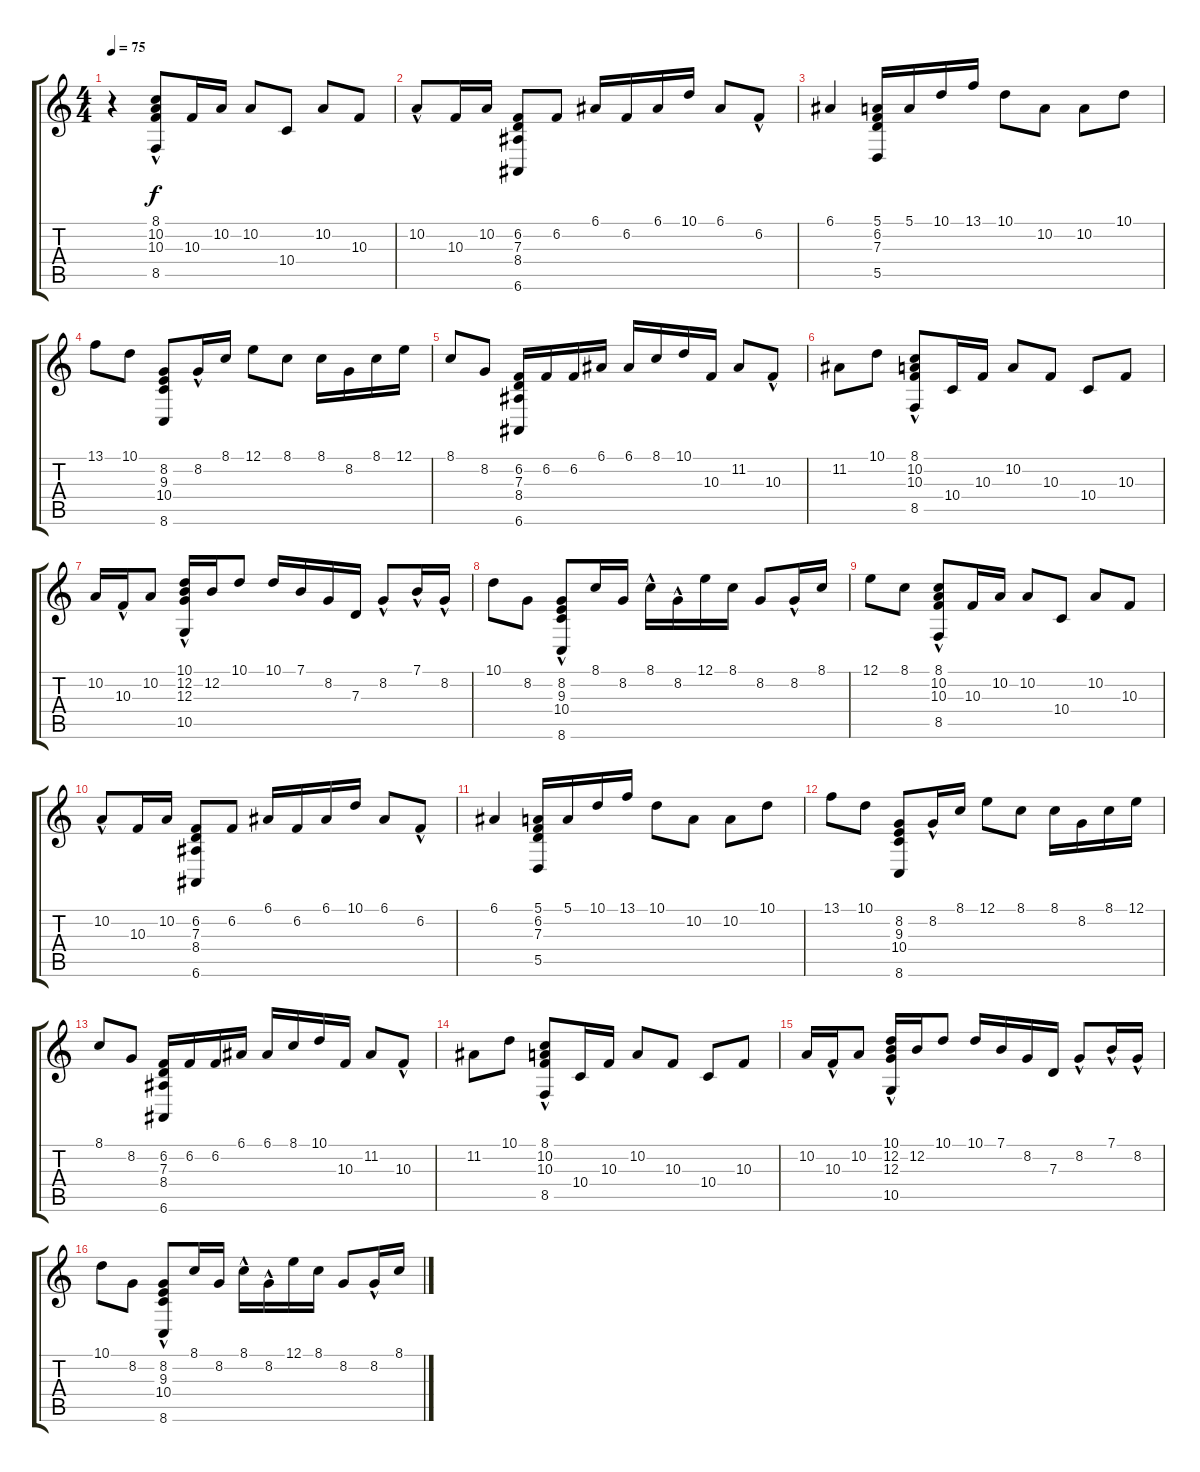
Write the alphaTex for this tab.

\track "" {instrument acousticgrandpiano}
\staff {score tabs}
\tuning (E4 B3 G3 D3 A2 E2) {hide}
\ts (4 4)
\tempo 75
\clef g2
\ks c
r.4{dy f instrument acousticgrandpiano} (8.1 10.2{hac} 10.3 8.5).8 10.3.16 10.2.16 10.2.8 10.4.8 10.2.8 10.3.8 |
10.2{hac}.8 10.3.16 10.2.16 (6.2 7.3 8.4 6.6).8 6.2.8 6.1.16 6.2.16 6.1.16 10.1.16 6.1.8 6.2{hac}.8 |
6.1.4{txt ""} (5.1 6.2 7.3 5.5).16 5.1.16 10.1.16 13.1.16 10.1.8 10.2.8 10.2.8 10.1.8 |
13.1.8 10.1.8 (8.2 9.3 10.4 8.6).8 8.2{hac}.16 8.1.16 12.1.8 8.1.8 8.1.16 8.2.16 8.1.16 12.1.16 |
8.1.8 8.2.8 (6.2 7.3 8.4 6.6).16 6.2.16 6.2.16 6.1.16 6.1.16 8.1.16 10.1.16 10.3.16 11.2.8 10.3{hac}.8 |
11.2.8 10.1.8 (8.1 10.2 10.3{hac} 8.5).8 10.4.16 10.3.16 10.2.8 10.3.8 10.4.8 10.3.8 |
10.2.16 10.3{hac}.16 10.2.8 (10.1 12.2 12.3{hac} 10.5).16 12.2.16 10.1.8 10.1.16 7.1.16 8.2.16 7.3.16 8.2{hac}.8 7.1{hac}.16 8.2{hac}.16 |
10.1.8 8.2.8 (8.2{hac} 9.3 10.4 8.6).8 8.1.16 8.2.16 8.1{hac}.16 8.2{hac}.16 12.1.16 8.1.16 8.2.8 8.2{hac}.16 8.1.16 |
12.1.8 8.1.8 (8.1 10.2{hac} 10.3 8.5).8 10.3.16 10.2.16 10.2.8 10.4.8 10.2.8 10.3.8 |
10.2{hac}.8 10.3.16 10.2.16 (6.2 7.3 8.4 6.6).8 6.2.8 6.1.16 6.2.16 6.1.16 10.1.16 6.1.8 6.2{hac}.8 |
6.1.4 (5.1 6.2 7.3 5.5).16 5.1.16 10.1.16 13.1.16 10.1.8 10.2.8 10.2.8 10.1.8 |
13.1.8 10.1.8 (8.2 9.3 10.4 8.6).8 8.2{hac}.16 8.1.16 12.1.8 8.1.8 8.1.16 8.2.16 8.1.16 12.1.16 |
8.1.8 8.2.8 (6.2 7.3 8.4 6.6).16 6.2.16 6.2.16 6.1.16 6.1.16 8.1.16 10.1.16 10.3.16 11.2.8 10.3{hac}.8 |
11.2.8 10.1.8 (8.1 10.2 10.3{hac} 8.5).8 10.4.16 10.3.16 10.2.8 10.3.8 10.4.8 10.3.8 |
10.2.16 10.3{hac}.16 10.2.8 (10.1 12.2 12.3{hac} 10.5).16 12.2.16 10.1.8 10.1.16 7.1.16 8.2.16 7.3.16 8.2{hac}.8 7.1{hac}.16 8.2{hac}.16 |
10.1.8 8.2.8 (8.2{hac} 9.3 10.4 8.6).8 8.1.16 8.2.16 8.1{hac}.16 8.2{hac}.16 12.1.16 8.1.16 8.2.8 8.2{hac}.16 8.1.16
